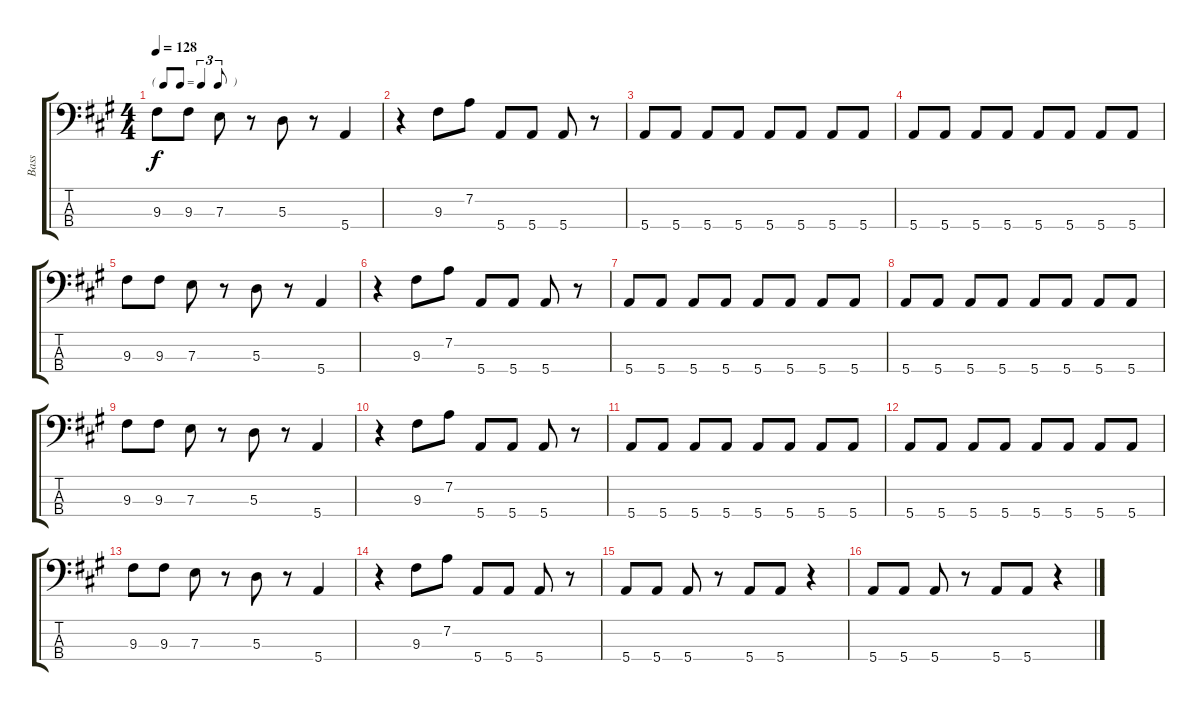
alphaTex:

\track ("Bass" "Bass") {instrument electricbassfinger}
\staff {score tabs}
\tuning (G2 D2 A1 E1) {hide}
\ts (4 4)
\tf triplet8th
\tempo 128
\clef f4
\ks a
9.3.8{dy f} 9.3.8 7.3.8 r.8 5.3.8 r.8 5.4.4 |
r.4 9.3.8 7.2.8 5.4.8 5.4.8 5.4.8 r.8 |
5.4.8 5.4.8 5.4.8 5.4.8 5.4.8 5.4.8 5.4.8 5.4.8 |
5.4.8 5.4.8 5.4.8 5.4.8 5.4.8 5.4.8 5.4.8 5.4.8 |
9.3.8 9.3.8 7.3.8 r.8 5.3.8 r.8 5.4.4 |
r.4 9.3.8 7.2.8 5.4.8 5.4.8 5.4.8 r.8 |
5.4.8 5.4.8 5.4.8 5.4.8 5.4.8 5.4.8 5.4.8 5.4.8 |
5.4.8 5.4.8 5.4.8 5.4.8 5.4.8 5.4.8 5.4.8 5.4.8 |
9.3.8 9.3.8 7.3.8 r.8 5.3.8 r.8 5.4.4 |
r.4 9.3.8 7.2.8 5.4.8 5.4.8 5.4.8 r.8 |
5.4.8 5.4.8 5.4.8 5.4.8 5.4.8 5.4.8 5.4.8 5.4.8 |
5.4.8 5.4.8 5.4.8 5.4.8 5.4.8 5.4.8 5.4.8 5.4.8 |
9.3.8 9.3.8 7.3.8 r.8 5.3.8 r.8 5.4.4 |
r.4 9.3.8 7.2.8 5.4.8 5.4.8 5.4.8 r.8 |
5.4.8 5.4.8 5.4.8 r.8 5.4.8 5.4.8 r.4 |
5.4.8 5.4.8 5.4.8 r.8 5.4.8 5.4.8 r.4
